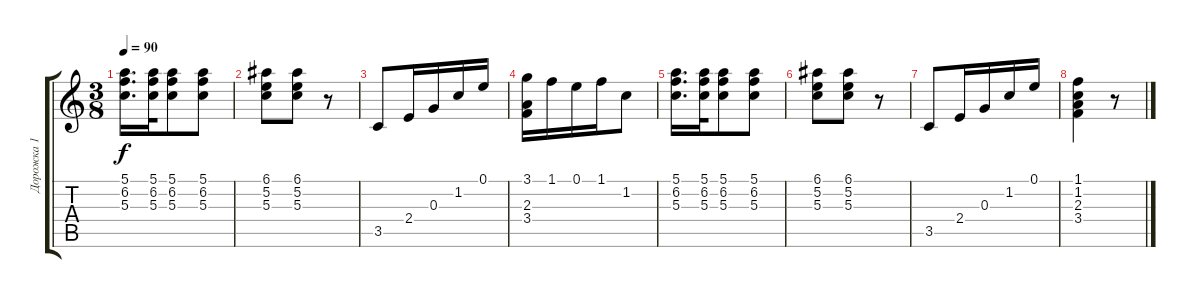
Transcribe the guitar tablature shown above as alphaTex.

\track ("Дорожка 1" "Дорожка 1") {instrument acousticguitarnylon}
\staff {score tabs}
\tuning (E4 B3 G3 D3 A2 E2) {hide}
\ts (3 8)
\tempo 90
\clef g2
\ks c
(5.1 6.2 5.3).16{d dy f} (5.1 6.2 5.3).32 (5.1 6.2 5.3).8 (5.1 6.2 5.3).8 |
(6.1 5.2 5.3).8 (6.1 5.2 5.3).8 r.8 |
3.5.8 2.4.16 0.3.16 1.2.16 0.1.16 |
(3.1 2.3 3.4).16 1.1.16 0.1.16 1.1.16 1.2.8 |
(5.1 6.2 5.3).16{d} (5.1 6.2 5.3).32 (5.1 6.2 5.3).8 (5.1 6.2 5.3).8 |
(6.1 5.2 5.3).8 (6.1 5.2 5.3).8 r.8 |
3.5.8 2.4.16 0.3.16 1.2.16 0.1.16 |
(1.1 1.2 2.3 3.4).4 r.8
